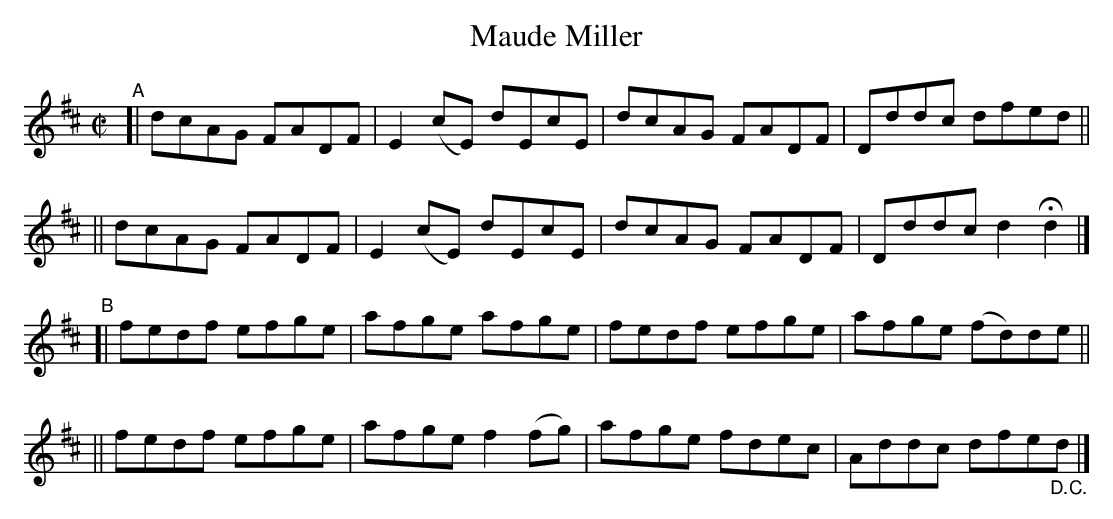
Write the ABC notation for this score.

X:1
T: Maude Miller
M: C|
L: 1/8
K: D
"^A"\
[| dcAG FADF | E2(cE) dEcE | dcAG FADF | Dddc dfed ||
|| dcAG FADF | E2(cE) dEcE | dcAG FADF | Dddc d2Hd2 |]
"^B"\
[| fedf efge | afge afge | fedf efge | afge (fd)de ||
|| fedf efge | afge f2(fg) | afge fdec | Addc dfe"_D.C."d |]
